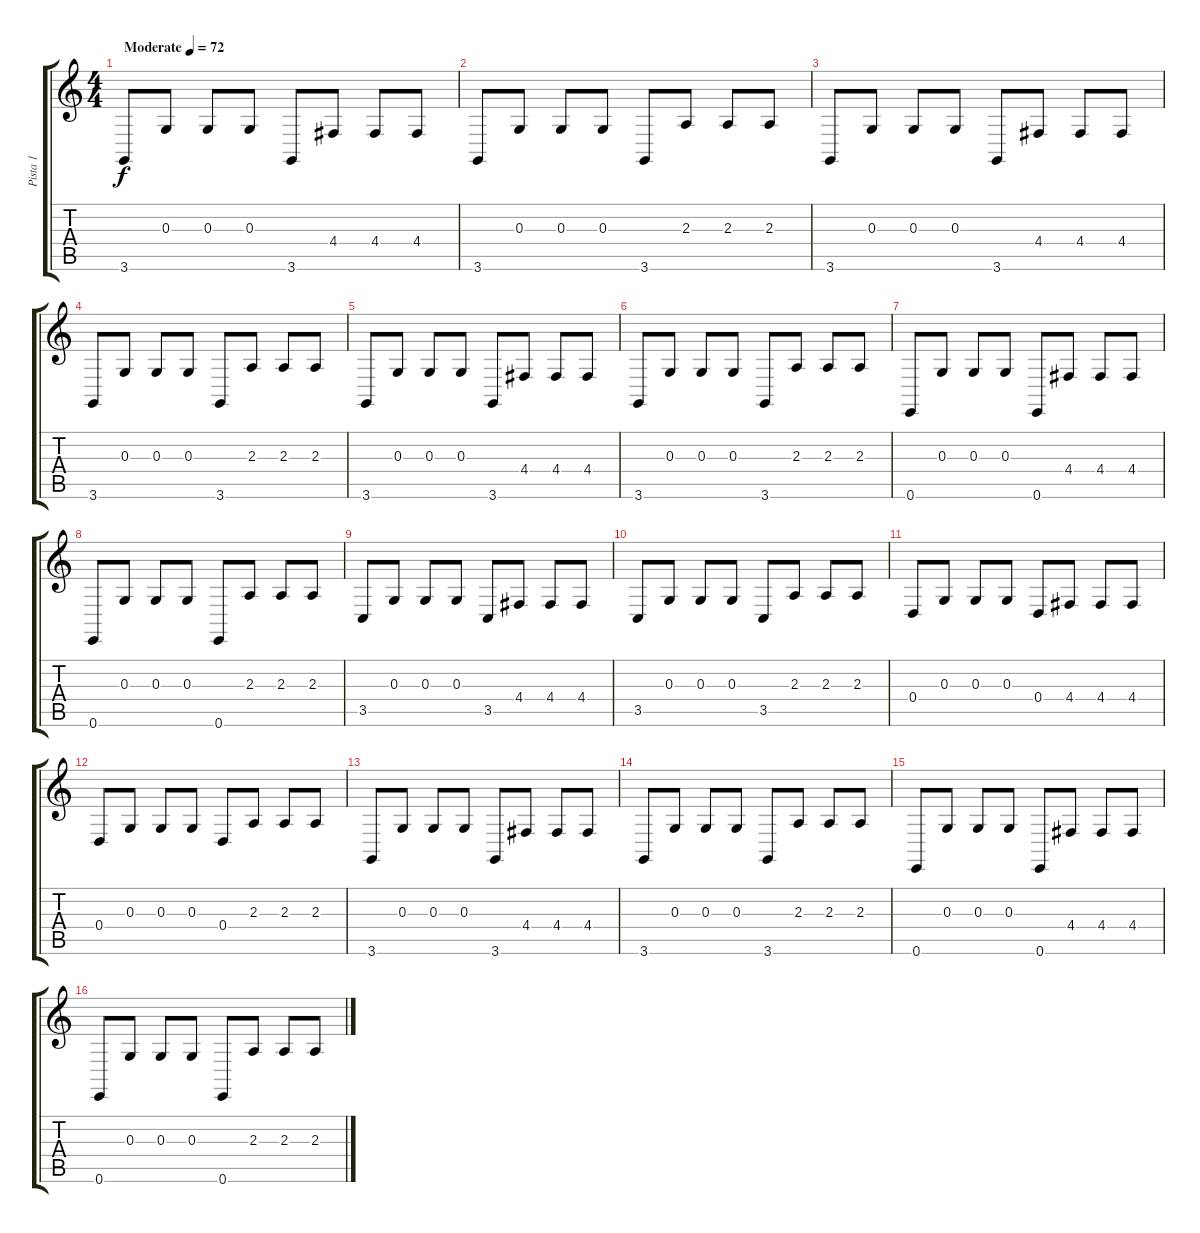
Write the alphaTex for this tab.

\track ("Pista 1" "Pista 1") {instrument brightacousticpiano}
\staff {score tabs}
\tuning (E4 B3 G3 D3 A2 E2) {hide}
\ts (4 4)
\tempo (72 "Moderate")
\clef g2
\ks c
3.6.8{dy f instrument brightacousticpiano} 0.3.8 0.3.8 0.3.8 3.6.8 4.4.8 4.4.8 4.4.8 |
3.6.8 0.3.8 0.3.8 0.3.8 3.6.8 2.3.8 2.3.8 2.3.8 |
3.6.8 0.3.8 0.3.8 0.3.8 3.6.8 4.4.8 4.4.8 4.4.8 |
3.6.8 0.3.8 0.3.8 0.3.8 3.6.8 2.3.8 2.3.8 2.3.8 |
3.6.8 0.3.8 0.3.8 0.3.8 3.6.8 4.4.8 4.4.8 4.4.8 |
3.6.8 0.3.8 0.3.8 0.3.8 3.6.8 2.3.8 2.3.8 2.3.8 |
0.6.8 0.3.8 0.3.8 0.3.8 0.6.8 4.4.8 4.4.8 4.4.8 |
0.6.8 0.3.8 0.3.8 0.3.8 0.6.8 2.3.8 2.3.8 2.3.8 |
3.5.8 0.3.8 0.3.8 0.3.8 3.5.8 4.4.8 4.4.8 4.4.8 |
3.5.8 0.3.8 0.3.8 0.3.8 3.5.8 2.3.8 2.3.8 2.3.8 |
0.4.8 0.3.8 0.3.8 0.3.8 0.4.8 4.4.8 4.4.8 4.4.8 |
0.4.8 0.3.8 0.3.8 0.3.8 0.4.8 2.3.8 2.3.8 2.3.8 |
3.6.8 0.3.8 0.3.8 0.3.8 3.6.8 4.4.8 4.4.8 4.4.8 |
3.6.8 0.3.8 0.3.8 0.3.8 3.6.8 2.3.8 2.3.8 2.3.8 |
0.6.8 0.3.8 0.3.8 0.3.8 0.6.8 4.4.8 4.4.8 4.4.8 |
0.6.8 0.3.8 0.3.8 0.3.8 0.6.8 2.3.8 2.3.8 2.3.8
